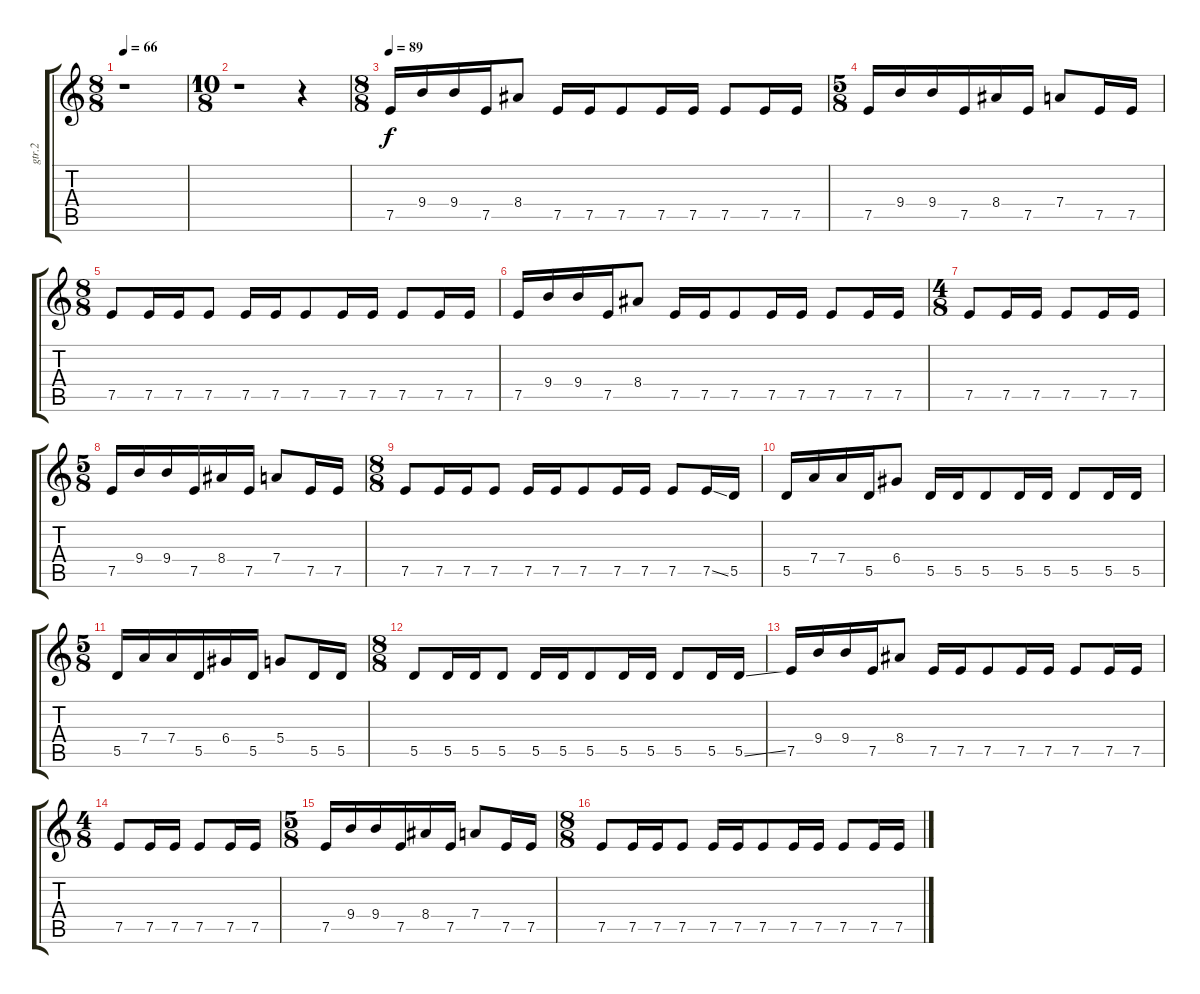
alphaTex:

\track ("gtr.2" "gtr.2") {instrument acousticguitarsteel}
\staff {score tabs}
\tuning (E4 B3 G3 D3 A2 E2) {hide}
\ts (8 8)
\tempo 66
\clef g2
\ks c
r.1{dy f} |
\ts (10 8)
r.1 r.4 |
\ts (8 8)
\tempo 89
7.5.16{instrument distortionguitar} 9.4.16 9.4.16 7.5.16 8.4.8 7.5.16 7.5.16 7.5.8 7.5.16 7.5.16 7.5.8 7.5.16 7.5.16 |
\ts (5 8)
7.5.16 9.4.16 9.4.16 7.5.16 8.4.16 7.5.16 7.4.8 7.5.16 7.5.16 |
\ts (8 8)
7.5.8 7.5.16 7.5.16 7.5.8 7.5.16 7.5.16 7.5.8 7.5.16 7.5.16 7.5.8 7.5.16 7.5.16 |
7.5.16 9.4.16 9.4.16 7.5.16 8.4.8 7.5.16 7.5.16 7.5.8 7.5.16 7.5.16 7.5.8 7.5.16 7.5.16 |
\ts (4 8)
7.5.8 7.5.16 7.5.16 7.5.8 7.5.16 7.5.16 |
\ts (5 8)
7.5.16 9.4.16 9.4.16 7.5.16 8.4.16 7.5.16 7.4.8 7.5.16 7.5.16 |
\ts (8 8)
7.5.8 7.5.16 7.5.16 7.5.8 7.5.16 7.5.16 7.5.8 7.5.16 7.5.16 7.5.8 7.5{ss}.16 5.5.16 |
5.5.16 7.4.16 7.4.16 5.5.16 6.4.8 5.5.16 5.5.16 5.5.8 5.5.16 5.5.16 5.5.8 5.5.16 5.5.16 |
\ts (5 8)
5.5.16 7.4.16 7.4.16 5.5.16 6.4.16 5.5.16 5.4.8 5.5.16 5.5.16 |
\ts (8 8)
5.5.8 5.5.16 5.5.16 5.5.8 5.5.16 5.5.16 5.5.8 5.5.16 5.5.16 5.5.8 5.5.16 5.5{ss}.16 |
7.5.16 9.4.16 9.4.16 7.5.16 8.4.8 7.5.16 7.5.16 7.5.8 7.5.16 7.5.16 7.5.8 7.5.16 7.5.16 |
\ts (4 8)
7.5.8 7.5.16 7.5.16 7.5.8 7.5.16 7.5.16 |
\ts (5 8)
7.5.16 9.4.16 9.4.16 7.5.16 8.4.16 7.5.16 7.4.8 7.5.16 7.5.16 |
\ts (8 8)
7.5.8 7.5.16 7.5.16 7.5.8 7.5.16 7.5.16 7.5.8 7.5.16 7.5.16 7.5.8 7.5.16 7.5.16
